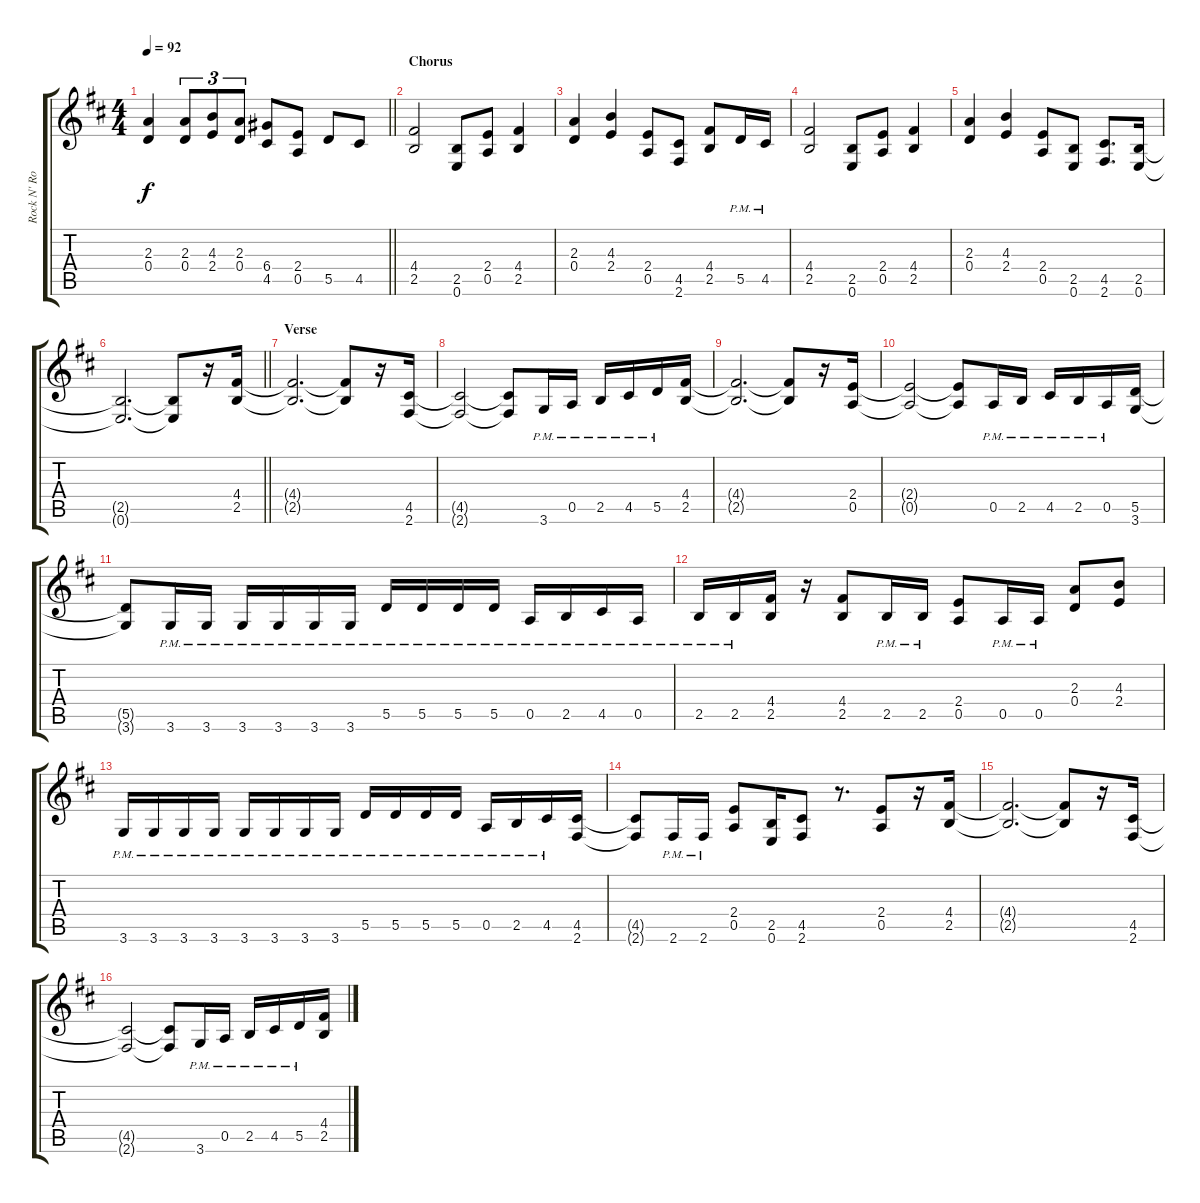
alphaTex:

\track ("Rock N' Rolf" "Rock N' Ro") {instrument distortionguitar}
\staff {score tabs}
\tuning (E4 B3 G3 D3 A2 E2) {hide}
\ts (4 4)
\tempo 92
\clef g2
\barLineRight lightlight
\ks bminor
(2.3{t} 0.4{t}).4{dy f} (2.3 0.4).8{tu (3 2)} (4.3 2.4).8{tu (3 2)} (2.3 0.4).8{tu (3 2)} (6.4 4.5).8 (2.4 0.5).8 5.5.8 4.5.8 |
\section ("" "Chorus")
(4.4 2.5).2 (2.5 0.6).8 (2.4 0.5).8 (4.4 2.5).4 |
(2.3 0.4).4 (4.3 2.4).4 (2.4 0.5).8 (4.5 2.6).8 (4.4 2.5).8 5.5{pm}.16 4.5{pm}.16 |
(4.4 2.5).2 (2.5 0.6).8 (2.4 0.5).8 (4.4 2.5).4 |
(2.3 0.4).4 (4.3 2.4).4 (2.4 0.5).8 (2.5 0.6).8 (4.5 2.6).8{d} (2.5 0.6).16 |
\barLineRight lightlight
(2.5{t} 0.6{t}).2{d} (2.5{t} 0.6{t}).8 r.16 (4.4 2.5).16 |
\section ("" "Verse")
(4.4{t} 2.5{t}).2{d} (4.4{t} 2.5{t}).8 r.16 (4.5 2.6).16 |
(4.5{t} 2.6{t}).2 (4.5{t} 2.6{t}).8 3.6{pm}.16 0.5{pm}.16 2.5{pm}.16 4.5{pm}.16 5.5{pm}.16 (4.4 2.5).16 |
(4.4{t} 2.5{t}).2{d} (4.4{t} 2.5{t}).8 r.16 (2.4 0.5).16 |
(2.4{t} 0.5{t}).2 (2.4{t} 0.5{t}).8 0.5{pm}.16 2.5{pm}.16 4.5{pm}.16 2.5{pm}.16 0.5{pm}.16 (5.5 3.6).16 |
(5.5{t} 3.6{t}).8 3.6{pm}.16 3.6{pm}.16 3.6{pm}.16 3.6{pm}.16 3.6{pm}.16 3.6{pm}.16 5.5{pm}.16 5.5{pm}.16 5.5{pm}.16 5.5{pm}.16 0.5{pm}.16 2.5{pm}.16 4.5{pm}.16 0.5{pm}.16 |
2.5{pm}.16 2.5{pm}.16 (4.4 2.5).16 r.16 (4.4 2.5).8 2.5{pm}.16 2.5{pm}.16 (2.4 0.5).8 0.5{pm}.16 0.5{pm}.16 (2.3 0.4).8 (4.3 2.4).8 |
3.6{pm}.16 3.6{pm}.16 3.6{pm}.16 3.6{pm}.16 3.6{pm}.16 3.6{pm}.16 3.6{pm}.16 3.6{pm}.16 5.5{pm}.16 5.5{pm}.16 5.5{pm}.16 5.5{pm}.16 0.5{pm}.16 2.5{pm}.16 4.5{pm}.16 (4.5 2.6).16 |
(4.5{t} 2.6{t}).8 2.6{pm}.16 2.6{pm}.16 (2.4 0.5).8 (2.5 0.6).16 (4.5 2.6).8 r.8{d} (2.4 0.5).8 r.16 (4.4 2.5).16 |
(4.4{t} 2.5{t}).2{d} (4.4{t} 2.5{t}).8 r.16 (4.5 2.6).16 |
(4.5{t} 2.6{t}).2 (4.5{t} 2.6{t}).8 3.6{pm}.16 0.5{pm}.16 2.5{pm}.16 4.5{pm}.16 5.5{pm}.16 (4.4 2.5).16
